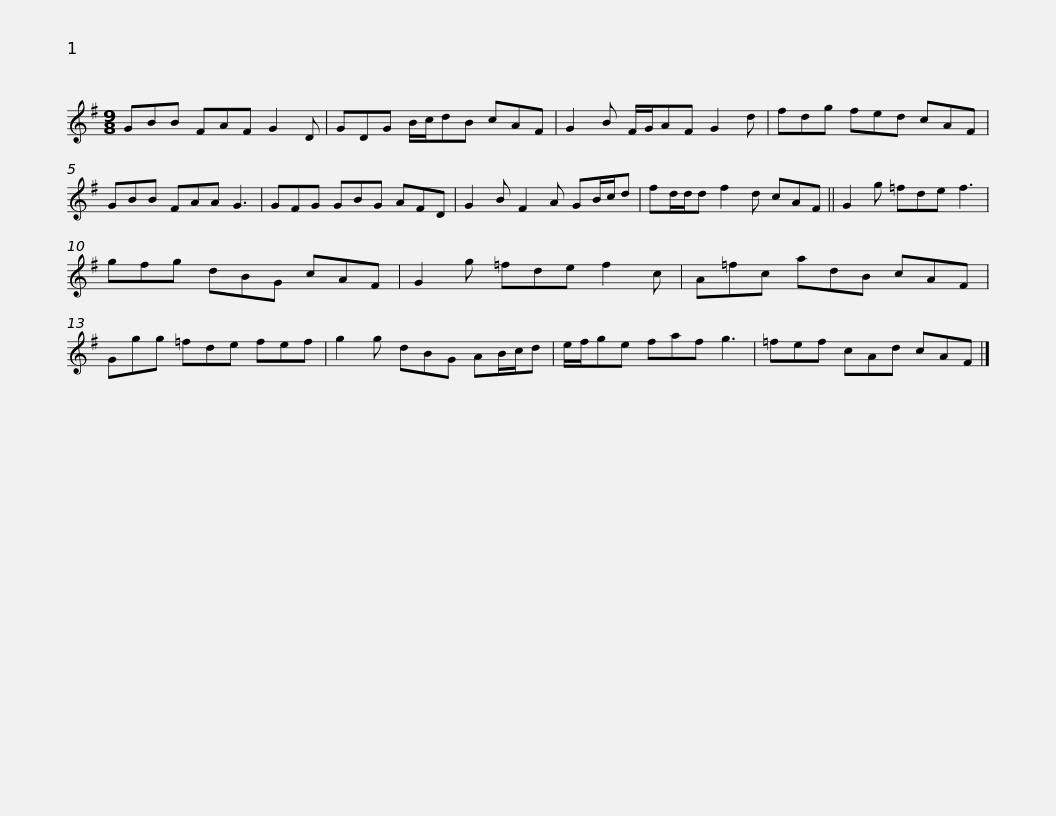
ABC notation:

X:1
L:1/8
M:9/8
I:linebreak $
K:G
V:1 treble
V:1
 GBB FAF G2 D | GDG B/c/dB cAF | G2 B F/G/AF G2 d | fdg fed cAF | GBB FAA G3 |$ %5
 GFG GBG AFD | G2 B F2 A GB/c/d | fd/d/d f2 d cAF || G2 g =fde f3 | gfg dBG cAF |$ %10
 G2 g =fde f2 c | A=fc adB cAF | Ggg =fde fef | g2 g dBG AB/c/d | e/f/ge faf g3 |$ %15
 =fef cAd cAF |] %16
